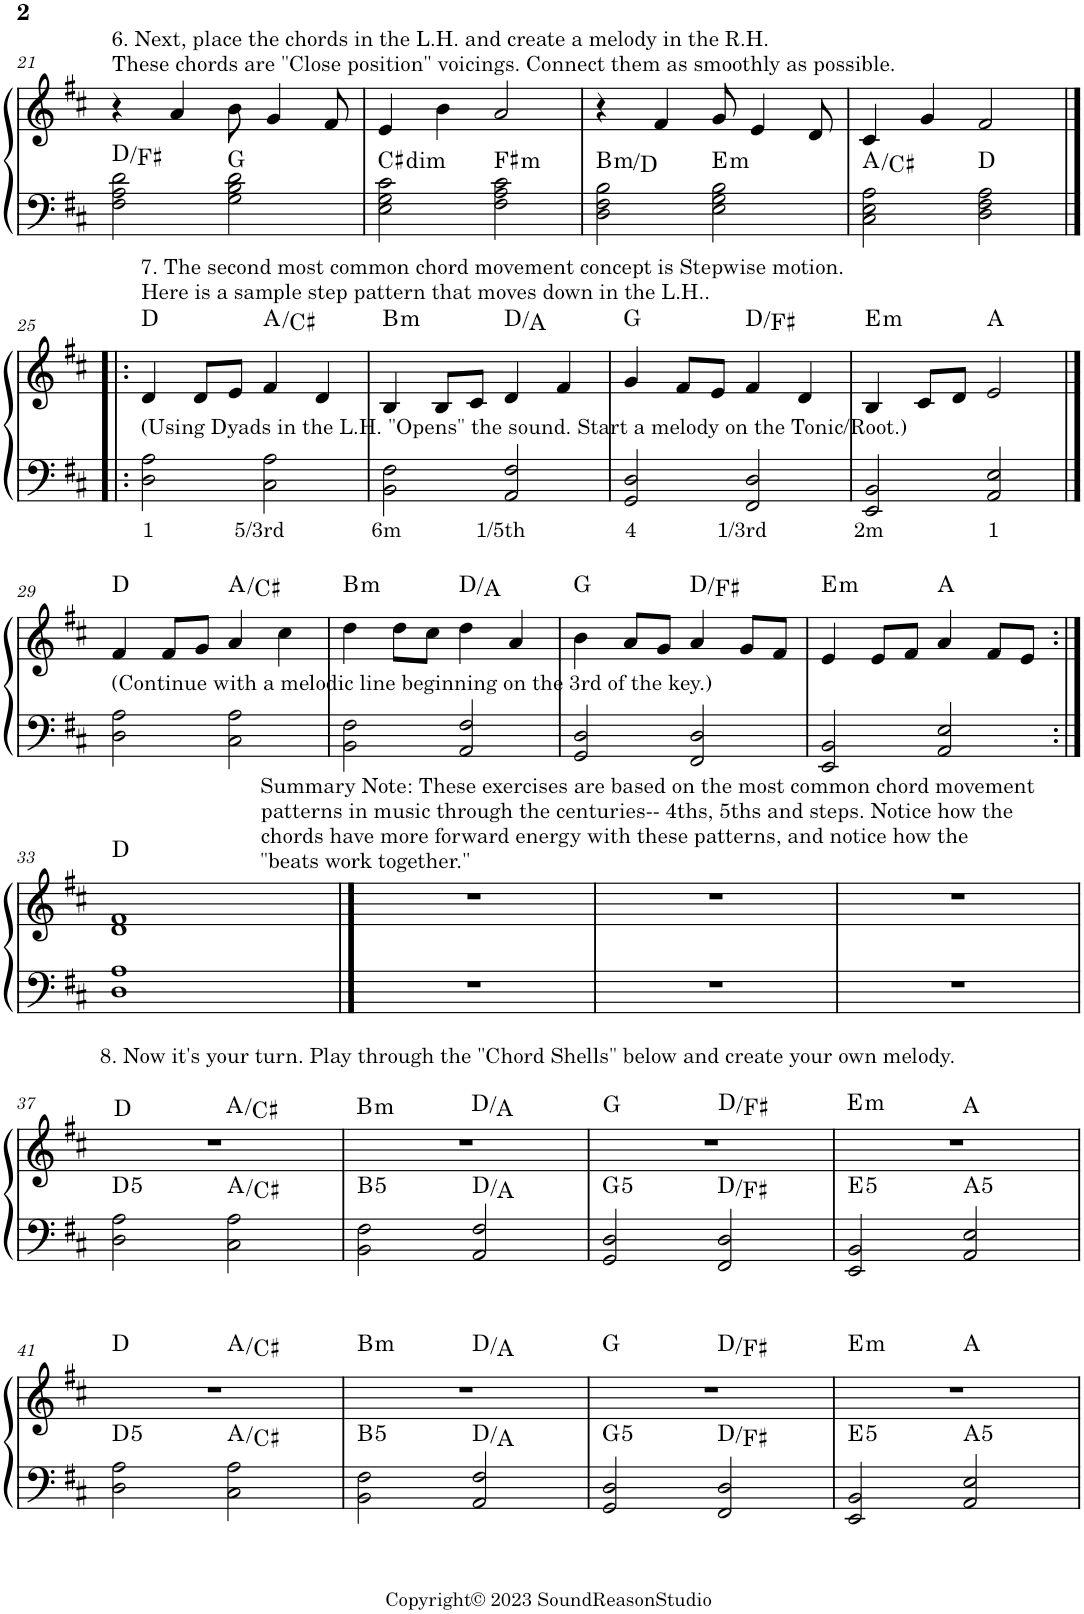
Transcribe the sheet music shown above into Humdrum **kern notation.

**kern	**text	**kern	**harte
*part1	*part1	*part1	*part1
*staff2	*staff2	*staff1	*
*I"Piano	*	*	*
*I'Pno.	*	*	*
!!LO:PB:g=z
*clefF4	*	*clefG2	*
*k[f#c#]	*	*k[f#c#]	*
*M4/4	*	*M4/4	*
=21	=21	=21	=21
!	!	!LO:TX:a:t=6. Next, place the chords in the L.H. and create a melody in the R.H.	!
!	!	!LO:TX:a:t=These chords are "Close position" voicings. Connect them as smoothly as possible.	!
2F#\ 2A\ 2d\	.	4r	D:maj/3
.	.	4a/	.
2G\ 2B\ 2d\	.	8b\	G:maj
.	.	4g/	.
.	.	8f#/	.
=22	=22	=22	=22
!	!	!	!LO:H:kt=dim
2E\ 2G\ 2c#\	.	4e/	C#:dim
.	.	4b\	.
!	!	!	!LO:H:kt=m
2F#\ 2A\ 2c#\	.	2a/	F#:min
=23	=23	=23	=23
!	!	!	!LO:H:kt=m
2D\ 2F#\ 2B\	.	4r	B:min/b3
.	.	4f#/	.
!	!	!	!LO:H:kt=m
2E\ 2G\ 2B\	.	8g/	E:min
.	.	4e/	.
.	.	8d/	.
=24	=24	=24	=24
2C#\ 2E\ 2A\	.	4c#/	A:maj/3
.	.	4g/	.
2D\ 2F#\ 2A\	.	2f#/	D:maj
!!LO:LB:g=z
=25|!:	=25|!:	=25|!:	=25|!:
!	!	!LO:TX:a:t=7. The second most common chord movement concept is Stepwise motion.	!
!	!	!LO:TX:a:t=Here is a sample step pattern that moves down in the L.H..	!
!LO:TX:a:t=(Using Dyads in the L.H. "Opens" the sound. Start a melody on the Tonic/Root.)	!	!	!
!	!LO:LY:b	!	!
2D\ 2A\	1	4d/	D:maj
.	.	8d/L	.
.	.	8e/J	.
!	!LO:LY:b	!	!
2C#\ 2A\	5/3rd	4f#/	A:maj/3
.	.	4d/	.
=26	=26	=26	=26
!	!LO:LY:b	!	!LO:H:kt=m
2BB\ 2F#\	6m	4B/	B:min
.	.	8B/L	.
.	.	8c#/J	.
!	!LO:LY:b	!	!
2AA/ 2F#/	1/5th	4d/	D:maj/5
.	.	4f#/	.
=27	=27	=27	=27
!	!LO:LY:b	!	!
2GG/ 2D/	4	4g/	G:maj
.	.	8f#/L	.
.	.	8e/J	.
!	!LO:LY:b	!	!
2FF#/ 2D/	1/3rd	4f#/	D:maj/3
.	.	4d/	.
=28	=28	=28	=28
!	!LO:LY:b	!	!LO:H:kt=m
2EE/ 2BB/	2m	4B/	E:min
.	.	8c#/L	.
.	.	8d/J	.
!	!LO:LY:b	!	!
2AA/ 2E/	1	2e/	A:maj
!!LO:LB:g=z
==29	==29	==29	==29
!LO:TX:a:t=(Continue with a melodic line beginning on the 3rd of the key.)	!	!	!
2D\ 2A\	.	4f#/	D:maj
.	.	8f#/L	.
.	.	8g/J	.
2C#\ 2A\	.	4a/	A:maj/3
.	.	4cc#\	.
=30	=30	=30	=30
!	!	!	!LO:H:kt=m
2BB\ 2F#\	.	4dd\	B:min
.	.	8dd\L	.
.	.	8cc#\J	.
2AA/ 2F#/	.	4dd\	D:maj/5
.	.	4a/	.
=31	=31	=31	=31
2GG/ 2D/	.	4b\	G:maj
.	.	8a/L	.
.	.	8g/J	.
2FF#/ 2D/	.	4a/	D:maj/3
.	.	8g/L	.
.	.	8f#/J	.
=32	=32	=32	=32
!	!	!	!LO:H:kt=m
2EE/ 2BB/	.	4e/	E:min
.	.	8e/L	.
.	.	8f#/J	.
2AA/ 2E/	.	4a/	A:maj
.	.	8f#/L	.
.	.	8e/J	.
!!LO:LB:g=z
=33:|!	=33:|!	=33:|!	=33:|!
1D 1A	.	1d 1f#	D:maj
==34	==34	==34	==34
!	!	!LO:TX:a:t=Summary Note&colon; These exercises are based on the most common chord movement	!
!	!	!LO:TX:a:t=patterns in music through the centuries-- 4ths, 5ths and steps. Notice how the	!
!	!	!LO:TX:a:t=chords have more forward energy with these patterns, and notice how the	!
!	!	!LO:TX:a:t="beats work together."	!
1r	.	1r	.
=35	=35	=35	=35
1r	.	1r	.
=36	=36	=36	=36
1r	.	1r	.
!!LO:LB:g=z
=37	=37	=37	=37
!	!	!LO:TX:a:t=8. Now it's your turn. Play through the "Chord Shells" below and create your own melody.	!LO:H:n=2:kt=5
*	*	*^	*
2D\ 2A\	.	1r	2ryy	D:maj D:(1,5)
2C#\ 2A\	.	.	2ryy	A:maj/3 A:maj/3
=38	=38	=38	=38	=38
!	!	!	!	!LO:H:n=1:kt=m
!	!	!	!	!LO:H:n=2:kt=5
2BB\ 2F#\	.	1r	2ryy	B:min B:(1,5)
2AA/ 2F#/	.	.	2ryy	D:maj/5 D:maj/5
=39	=39	=39	=39	=39
!	!	!	!	!LO:H:n=2:kt=5
2GG/ 2D/	.	1r	2ryy	G:maj G:(1,5)
2FF#/ 2D/	.	.	2ryy	D:maj/3 D:maj/3
=40	=40	=40	=40	=40
!	!	!	!	!LO:H:n=1:kt=m
!	!	!	!	!LO:H:n=2:kt=5
2EE/ 2BB/	.	1r	2ryy	E:min E:(1,5)
!	!	!	!	!LO:H:n=2:kt=5
2AA/ 2E/	.	.	2ryy	A:maj A:(1,5)
!!LO:LB:g=z	!!
=41	=41	=41	=41	=41
!	!	!	!	!LO:H:n=2:kt=5
2D\ 2A\	.	1r	2ryy	D:maj D:(1,5)
2C#\ 2A\	.	.	2ryy	A:maj/3 A:maj/3
=42	=42	=42	=42	=42
!	!	!	!	!LO:H:n=1:kt=m
!	!	!	!	!LO:H:n=2:kt=5
2BB\ 2F#\	.	1r	2ryy	B:min B:(1,5)
2AA/ 2F#/	.	.	2ryy	D:maj/5 D:maj/5
=43	=43	=43	=43	=43
!	!	!	!	!LO:H:n=2:kt=5
2GG/ 2D/	.	1r	2ryy	G:maj G:(1,5)
2FF#/ 2D/	.	.	2ryy	D:maj/3 D:maj/3
=44	=44	=44	=44	=44
!	!	!	!	!LO:H:n=1:kt=m
!	!	!	!	!LO:H:n=2:kt=5
2EE/ 2BB/	.	1r	2ryy	E:min E:(1,5)
!	!	!	!	!LO:H:n=2:kt=5
2AA/ 2E/	.	.	2ryy	A:maj A:(1,5)
*	*	*v	*v	*
=	=	=	=
*-	*-	*-	*-
